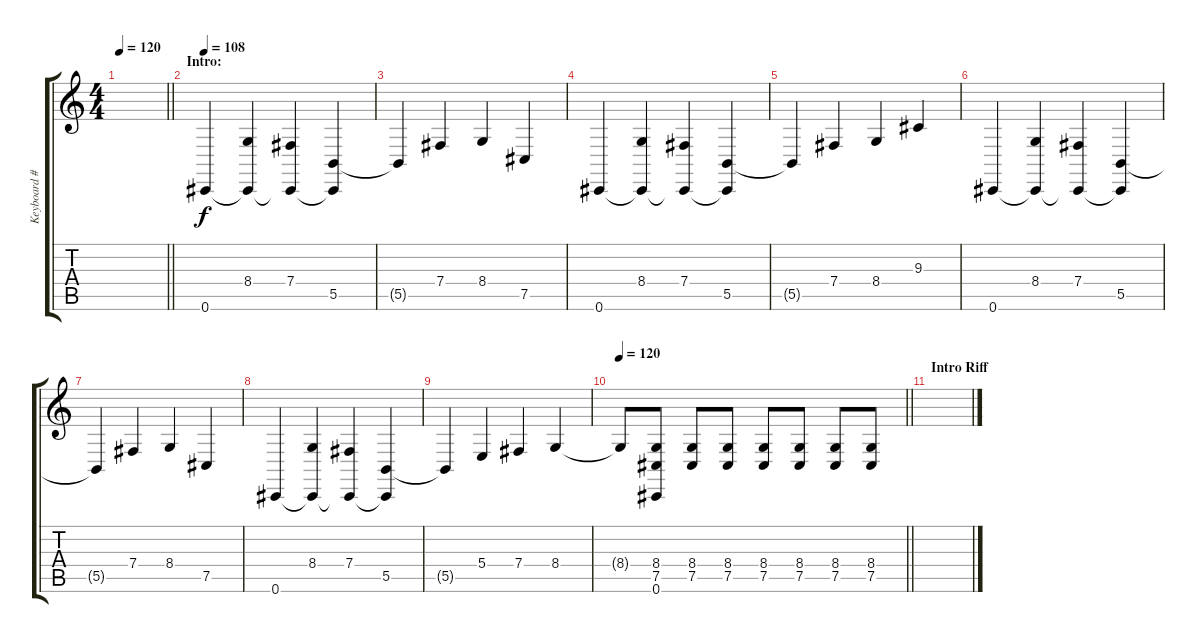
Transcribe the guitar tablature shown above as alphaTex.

\track ("Keyboard #2" "Keyboard #") {instrument synthstrings1}
\staff {score tabs}
\tuning (Db4 Ab3 E3 B2 Gb2 Db2) {hide}
\ts (4 4)
\tempo 120
\clef g2
\barLineRight lightlight
\ks c
|
\section ("" "Intro:")
\tempo 108
0.6.4 (8.4 0.6{t}).4 (7.4 0.6{t}).4 (5.5 0.6{t}).4 |
5.5{t}.4 7.4.4 8.4.4 7.5.4 |
0.6.4 (8.4 0.6{t}).4 (7.4 0.6{t}).4 (5.5 0.6{t}).4 |
5.5{t}.4 7.4.4 8.4.4 9.3.4 |
0.6.4 (8.4 0.6{t}).4 (7.4 0.6{t}).4 (5.5 0.6{t}).4 |
5.5{t}.4 7.4.4 8.4.4 7.5.4 |
0.6.4 (8.4 0.6{t}).4 (7.4 0.6{t}).4 (5.5 0.6{t}).4 |
5.5{t}.4 5.4.4 7.4.4 8.4.4 |
\tempo 120
\barLineRight lightlight
8.4{t}.8 (8.4 7.5 0.6).8 (8.4 7.5).8 (8.4 7.5).8 (8.4 7.5).8 (8.4 7.5).8 (8.4 7.5).8 (8.4 7.5).8 |
\section ("" "Intro Riff")
